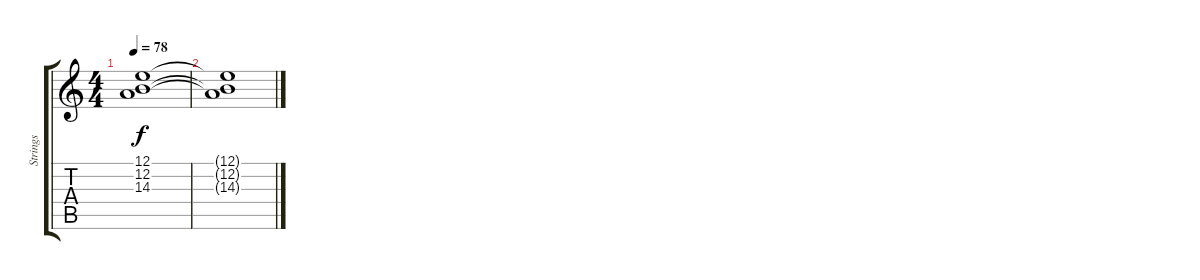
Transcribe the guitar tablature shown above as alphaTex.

\track ("Strings" "Strings") {instrument tremolostrings}
\staff {score tabs}
\tuning (E4 B3 G3 D3 A2 E2) {hide}
\ts (4 4)
\tempo 78
\clef g2
\ks c
(12.1{t} 12.2{t} 14.3{t}).1{dy f} |
(12.1{t} 12.2{t} 14.3{t}).1
